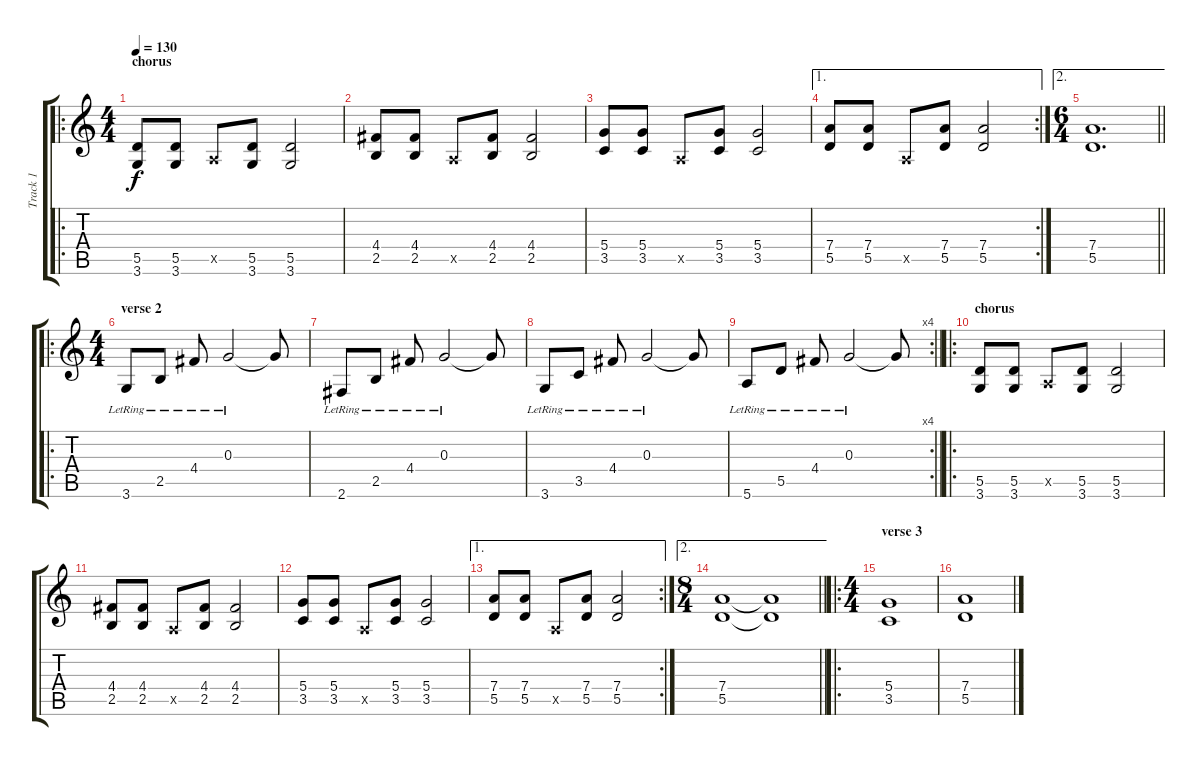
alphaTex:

\track ("Track 1" "Track 1") {instrument electricguitarclean}
\staff {score tabs}
\tuning (E4 B3 G3 D3 A2 E2) {hide}
\ro
\ts (4 4)
\section ("" "chorus")
\tempo 130
\clef g2
\ks c
(5.5 3.6).8{dy f volume 8 instrument distortionguitar} (5.5 3.6).8 0.5{x}.8 (5.5 3.6).8 (5.5 3.6).2 |
(4.4 2.5).8 (4.4 2.5).8 0.5{x}.8 (4.4 2.5).8 (4.4 2.5).2 |
(5.4 3.5).8 (5.4 3.5).8 0.5{x}.8 (5.4 3.5).8 (5.4 3.5).2 |
\ae 1
\rc 2
(7.4 5.5).8 (7.4 5.5).8 0.5{x}.8 (7.4 5.5).8 (7.4 5.5).2 |
\ae 2
\ts (6 4)
\barLineRight lightlight
(7.4 5.5).1{d} |
\ro
\ts (4 4)
\section ("" "verse 2")
3.6{lr}.8 2.5{lr}.8 4.4{lr}.8 0.3{lr}.2 0.3{t}.8 |
2.6{lr}.8 2.5{lr}.8 4.4{lr}.8 0.3{lr}.2 0.3{t}.8 |
3.6{lr}.8 3.5{lr}.8 4.4{lr}.8 0.3{lr}.2 0.3{t}.8 |
\rc 4
\barLineRight lightlight
5.6{lr}.8 5.5{lr}.8 4.4{lr}.8 0.3{lr}.2 0.3{t}.8 |
\ro
\section ("" "chorus")
(5.5 3.6).8{volume 8 instrument distortionguitar} (5.5 3.6).8 0.5{x}.8 (5.5 3.6).8 (5.5 3.6).2 |
(4.4 2.5).8 (4.4 2.5).8 0.5{x}.8 (4.4 2.5).8 (4.4 2.5).2 |
(5.4 3.5).8 (5.4 3.5).8 0.5{x}.8 (5.4 3.5).8 (5.4 3.5).2 |
\ae 1
\rc 2
(7.4 5.5).8 (7.4 5.5).8 0.5{x}.8 (7.4 5.5).8 (7.4 5.5).2 |
\ae 2
\ts (8 4)
\barLineRight lightlight
(7.4 5.5).1 (7.4{t} 5.5{t}).1 |
\ro
\ts (4 4)
\section ("" "verse 3")
(5.4 3.5).1 |
(7.4 5.5).1
